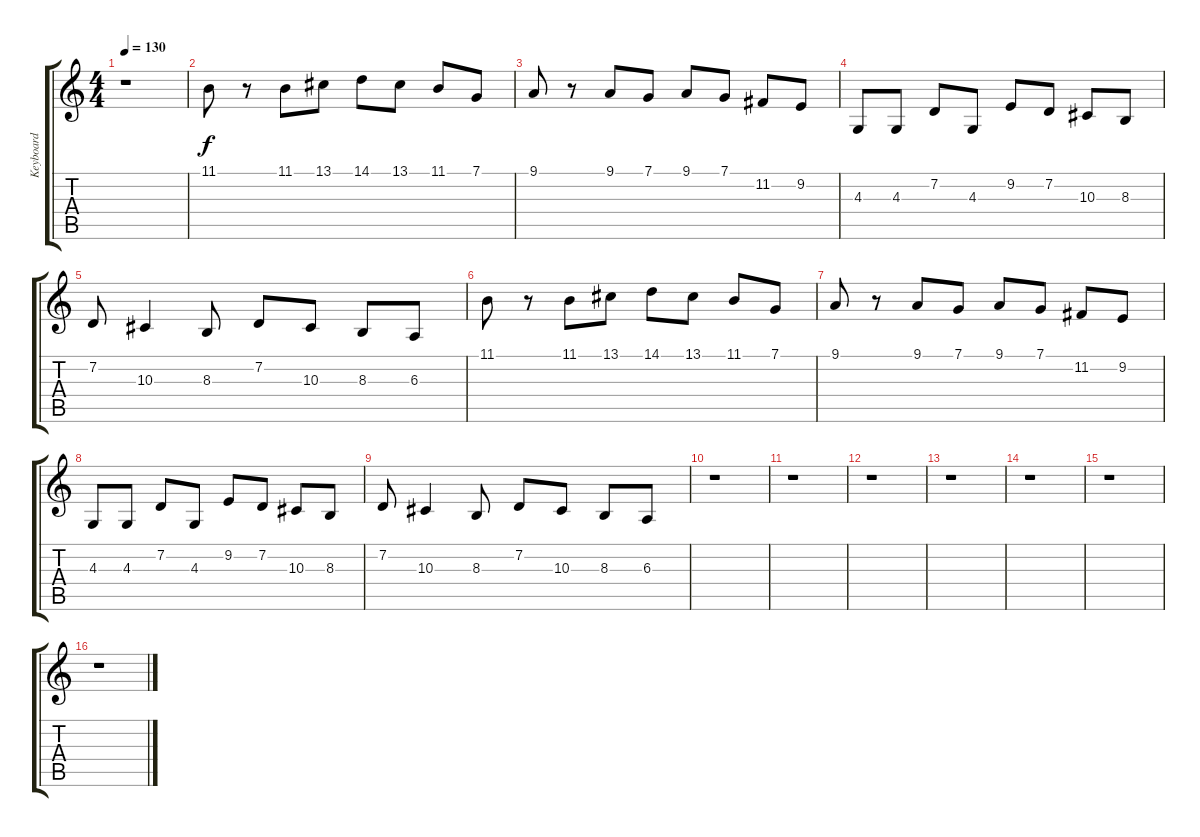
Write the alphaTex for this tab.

\track ("Keyboard" "Keyboard") {instrument acousticgrandpiano}
\staff {score tabs}
\tuning (C4 G3 Eb3 Bb2 F2 C2) {hide}
\ts (4 4)
\tempo 130
\clef g2
\ks c
r.1{dy f} |
11.1.8 r.8 11.1.8 13.1.8 14.1.8 13.1.8 11.1.8 7.1.8 |
9.1.8 r.8 9.1.8 7.1.8 9.1.8 7.1.8 11.2.8 9.2.8 |
4.3.8 4.3.8 7.2.8 4.3.8 9.2.8 7.2.8 10.3.8 8.3.8 |
7.2.8 10.3.4 8.3.8 7.2.8 10.3.8 8.3.8 6.3.8 |
11.1.8 r.8 11.1.8 13.1.8 14.1.8 13.1.8 11.1.8 7.1.8 |
9.1.8 r.8 9.1.8 7.1.8 9.1.8 7.1.8 11.2.8 9.2.8 |
4.3.8 4.3.8 7.2.8 4.3.8 9.2.8 7.2.8 10.3.8 8.3.8 |
7.2.8 10.3.4 8.3.8 7.2.8 10.3.8 8.3.8 6.3.8 |
r.1 |
r.1 |
r.1 |
r.1 |
r.1 |
r.1 |
r.1
